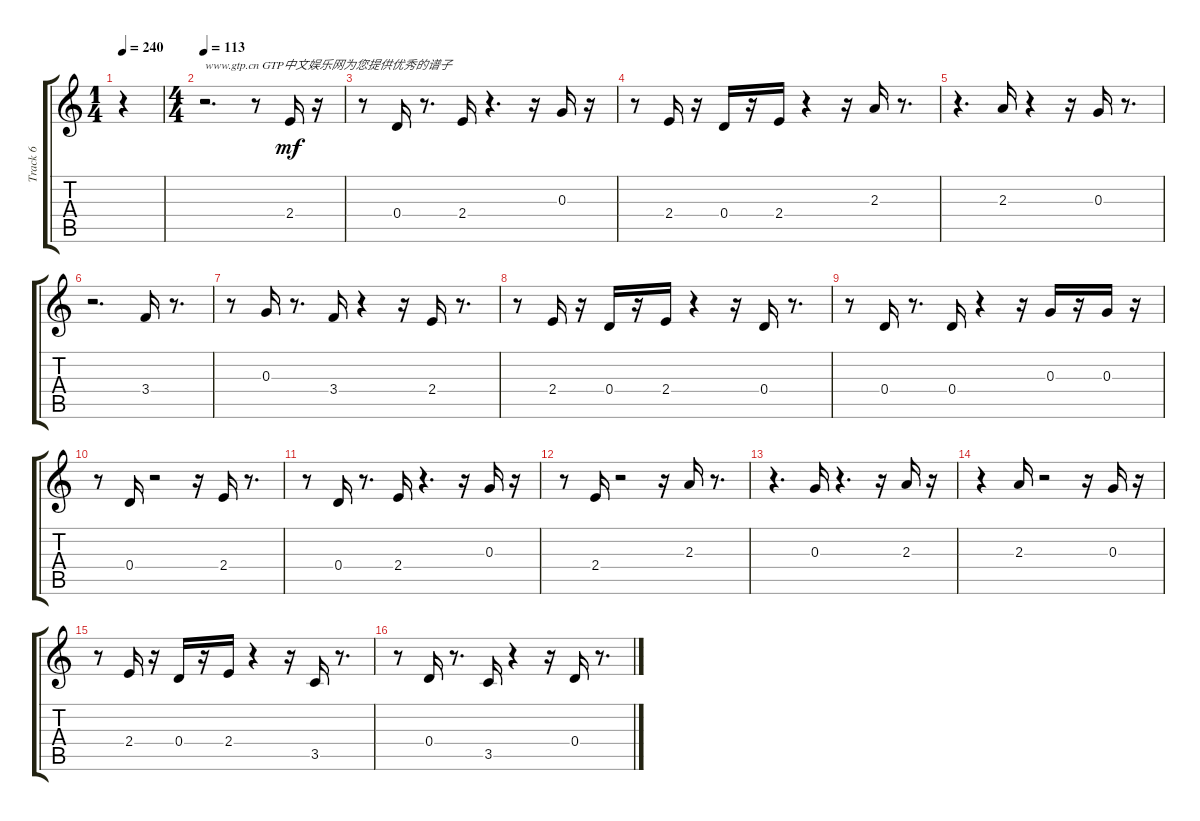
\track ("Track 6" "Track 6") {instrument electricguitarmuted}
\staff {score tabs}
\tuning (E4 B3 G3 D3 A2 E2) {hide}
\ts (1 4)
\tempo 240
\clef g2
\ks c
r.4{dy mf instrument electricguitarmuted} |
\ts (4 4)
\tempo 113
r.2{d txt "www.gtp.cn GTP中文娱乐网为您提供优秀的谱子"} r.8 2.4.16 r.16 |
r.8 0.4.16 r.8{d} 2.4.16 r.4{d} r.16 0.3.16 r.16 |
r.8 2.4.16 r.16 0.4.16 r.16 2.4.16 r.4 r.16 2.3.16 r.8{d} |
r.4{d} 2.3.16 r.4 r.16 0.3.16 r.8{d} |
r.2{d} 3.4.16 r.8{d} |
r.8 0.3.16 r.8{d} 3.4.16 r.4 r.16 2.4.16 r.8{d} |
r.8 2.4.16 r.16 0.4.16 r.16 2.4.16 r.4 r.16 0.4.16 r.8{d} |
r.8 0.4.16 r.8{d} 0.4.16 r.4 r.16 0.3.16 r.16 0.3.16 r.16 |
r.8 0.4.16 r.2 r.16 2.4.16 r.8{d} |
r.8 0.4.16 r.8{d} 2.4.16 r.4{d} r.16 0.3.16 r.16 |
r.8 2.4.16 r.2 r.16 2.3.16 r.8{d} |
r.4{d} 0.3.16 r.4{d} r.16 2.3.16 r.16 |
r.4 2.3.16 r.2 r.16 0.3.16 r.16 |
r.8 2.4.16 r.16 0.4.16 r.16 2.4.16 r.4 r.16 3.5.16 r.8{d} |
r.8 0.4.16 r.8{d} 3.5.16 r.4 r.16 0.4.16 r.8{d}
